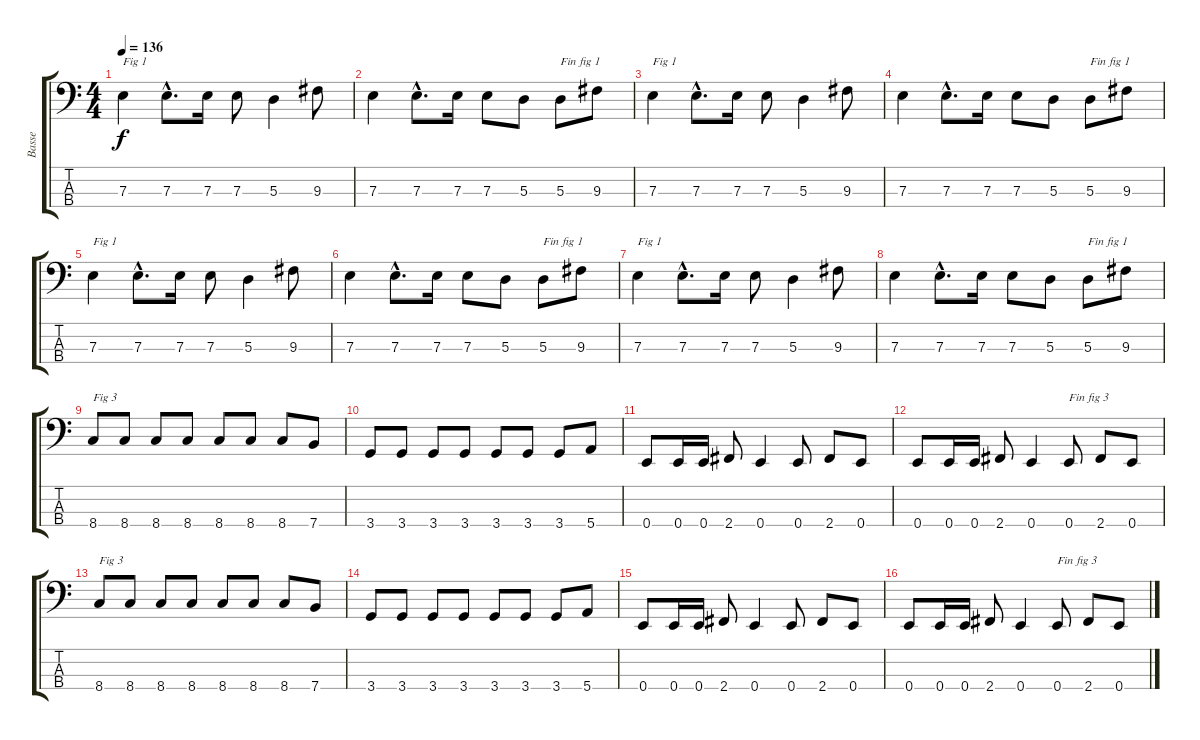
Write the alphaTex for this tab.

\track ("Basse" "Basse") {instrument electricbasspick}
\staff {score tabs}
\tuning (G2 D2 A1 E1) {hide}
\ts (4 4)
\tempo 136
\clef f4
\ks c
7.3.4{txt "Fig 1" dy f} 7.3{hac}.8{d} 7.3.16 7.3.8 5.3.4 9.3.8 |
7.3.4 7.3{hac}.8{d} 7.3.16 7.3.8 5.3.8 5.3.8{txt "Fin fig 1"} 9.3.8 |
7.3.4{txt "Fig 1"} 7.3{hac}.8{d} 7.3.16 7.3.8 5.3.4 9.3.8 |
7.3.4 7.3{hac}.8{d} 7.3.16 7.3.8 5.3.8 5.3.8{txt "Fin fig 1"} 9.3.8 |
7.3.4{txt "Fig 1"} 7.3{hac}.8{d} 7.3.16 7.3.8 5.3.4 9.3.8 |
7.3.4 7.3{hac}.8{d} 7.3.16 7.3.8 5.3.8 5.3.8{txt "Fin fig 1"} 9.3.8 |
7.3.4{txt "Fig 1"} 7.3{hac}.8{d} 7.3.16 7.3.8 5.3.4 9.3.8 |
7.3.4 7.3{hac}.8{d} 7.3.16 7.3.8 5.3.8 5.3.8{txt "Fin fig 1"} 9.3.8 |
8.4.8{txt "Fig 3"} 8.4.8 8.4.8 8.4.8 8.4.8 8.4.8 8.4.8 7.4.8 |
3.4.8 3.4.8 3.4.8 3.4.8 3.4.8 3.4.8 3.4.8 5.4.8 |
0.4.8 0.4.16 0.4.16 2.4.8 0.4.4 0.4.8 2.4.8 0.4.8 |
0.4.8 0.4.16 0.4.16 2.4.8 0.4.4 0.4.8{txt "Fin fig 3"} 2.4.8 0.4.8 |
8.4.8{txt "Fig 3"} 8.4.8 8.4.8 8.4.8 8.4.8 8.4.8 8.4.8 7.4.8 |
3.4.8 3.4.8 3.4.8 3.4.8 3.4.8 3.4.8 3.4.8 5.4.8 |
0.4.8 0.4.16 0.4.16 2.4.8 0.4.4 0.4.8 2.4.8 0.4.8 |
0.4.8 0.4.16 0.4.16 2.4.8 0.4.4 0.4.8{txt "Fin fig 3"} 2.4.8 0.4.8
